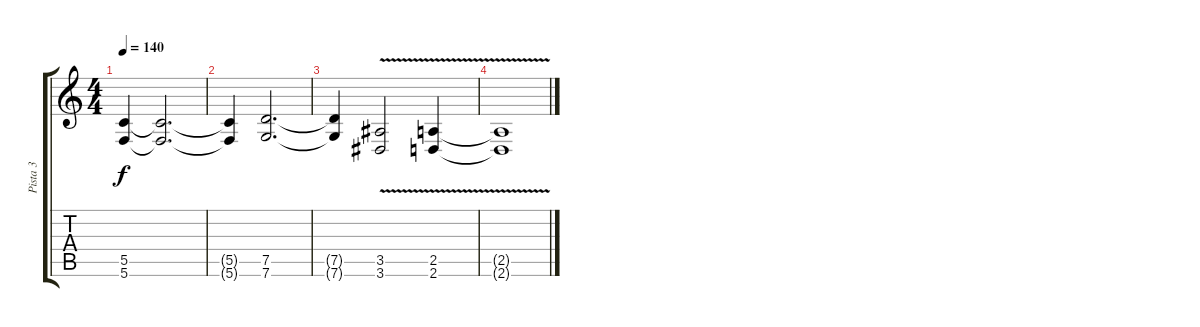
\track ("Pista 3" "Pista 3") {instrument distortionguitar}
\staff {score tabs}
\tuning (D4 A3 F3 C3 G2 C2) {hide}
\ts (4 4)
\tempo 140
\clef g2
\ks c
(5.5{t} 5.6{t}).4{dy f} (5.5{t} 5.6{t}).2{d} |
(5.5{t} 5.6{t}).4 (7.5 7.6).2{d} |
(7.5{t} 7.6{t}).4 (3.5 3.6{v}).2 (2.5 2.6{v}).4 |
(2.5{t} 2.6{t}).1
